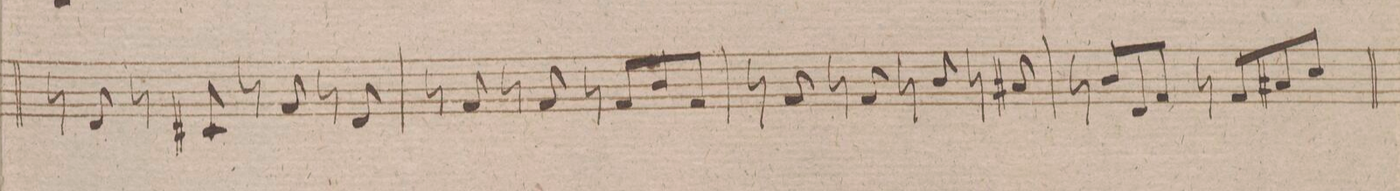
**kern	**dynam
*I"Violino 2do	*
*clefG2	*
*k[f#]	*
*met(c)	*
*M4/4	*
8r	.
8d	.
8r	.
8c#X	.
8r	.
8f#	.
8r	.
8d	.
=25	=25
8r	.
8f#	.
8r	.
8f#	.
8r	.
8f#L	.
8b	.
8f#J	.
=26	=26
8r	.
8f#	.
8r	.
8f#	.
8r	.
8b/	.
8r	.
8a#X	.
=27	=27
8r	.
8bL	.
8d	.
8f#J	.
8r	.
8f#L	.
8a#X	.
8ccJ	.
=28	=28
*-	*-
